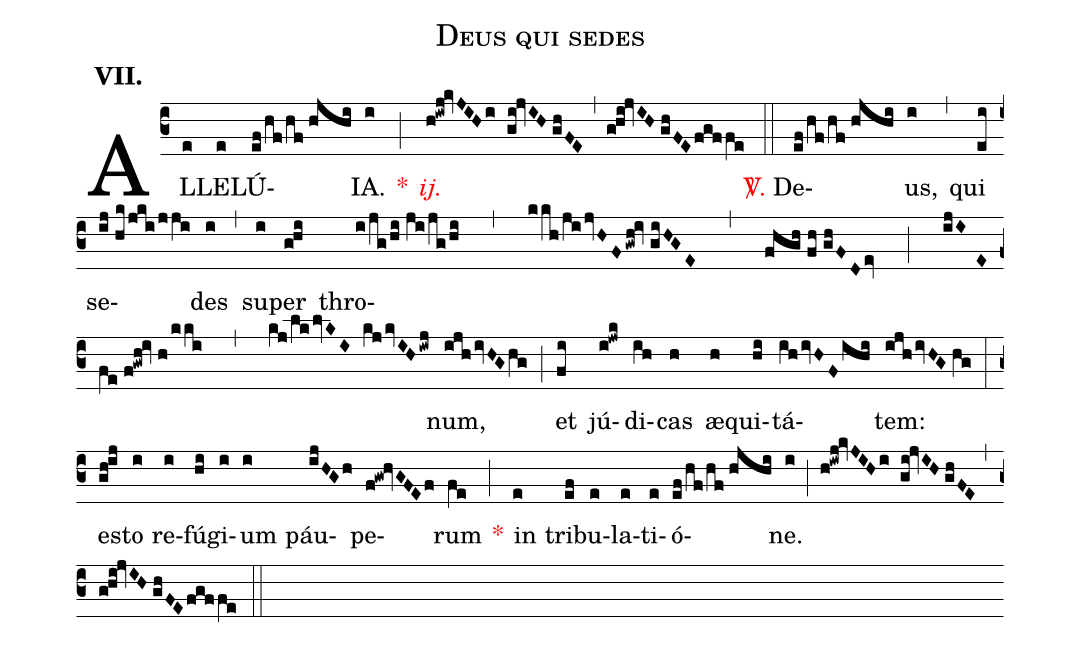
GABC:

name:Deus qui sedes;
mode:VII.;
office-part:Alleluia;
%%
(c3) AL(e)LE(e)LÚ(ef/hf/hf//hjhi)IA.(i) <v>\red{*}</v>(;) <v>\redit{ij.}</v>(h!iwj!kvJIHi gi!jvIH//ghFE) (,) (g!hi!jvIH//ghFE/fgffe) (::) <v>\red{\Vbar.}</v> De(ef/hf/hf//hjhi)us,(i) (,) qui(ei) se(ij//hk/jki/jji)des(i) (,) su(i)per(g!hi) thro(i/jg/hi//ji/jg/hi , kkh/ji/jvHF/gwh!iv//giHGE , fhgh//fh//ghFD/ev ; ijIE/fe//f!gwh!iv//h/kki , kj/lk/lvKI kj/kvIH/iwj)num,(ijh/ivHG/hg) (;) et(fi) jú(i!jwk)di(ih)cas(h) æ(h)qui(hi)tá(ih/ivHF/ihi)tem:(ijh/ivHG//hg) (:) es(gh!ij)to(i) re(i)fú(hi)gi(i)um(i) páu(ijHGh)pe(f!gw!hvGFEf)rum(fe) <v>\red{*}</v>(;) in(e) tri(ef)bu(e)la(e)ti(e)ó(ef/hf/hf//hjhi)ne.(i) (;) (h!iwj!kvJIHi gi!jvIH//ghFE) (,) (g!hi!jvIH//ghFE/fgffe) (::)
